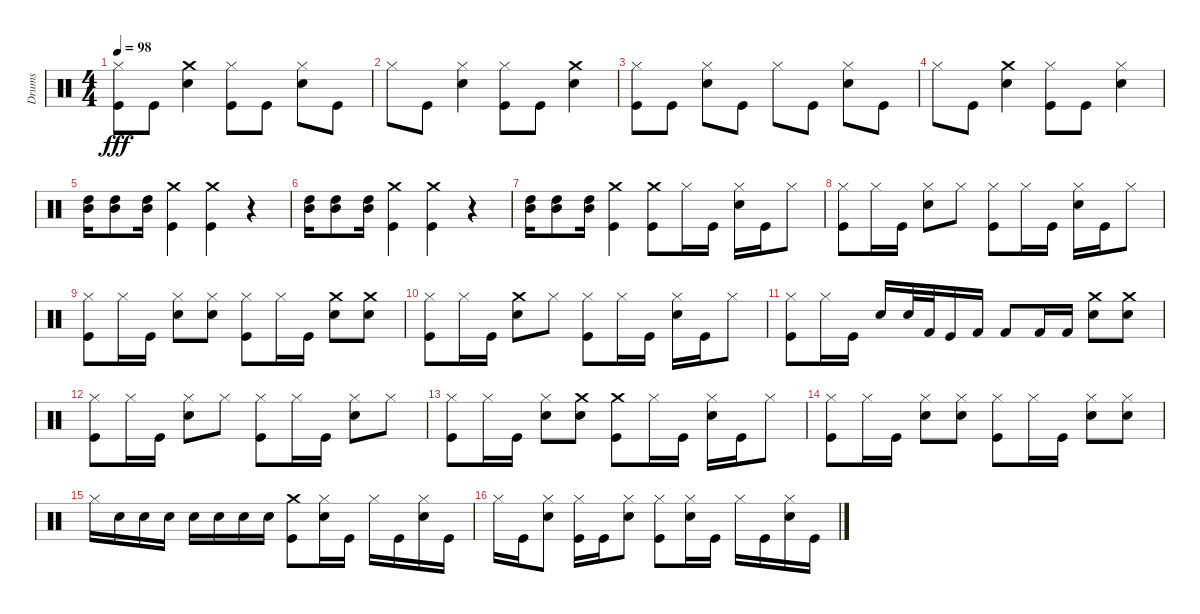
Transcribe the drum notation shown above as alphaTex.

\track ("Drums" "Drums") {instrument percussion}
\staff {score}
\articulation defaults
\ts (4 4)
\tempo 98
\clef neutral
\ks c
("Hi-Hat (closed)" "Kick (hit)").8{dy fff} "Kick (hit)".8 ("Snare (hit) 2" "Crash medium (hit)").4 ("Hi-Hat (closed)" "Kick (hit)").8 "Kick (hit)".8 ("Snare (hit) 2" "Hi-Hat (closed)").8 "Kick (hit)".8 |
"Hi-Hat (closed)".8 "Kick (hit)".8 ("Snare (hit) 2" "Hi-Hat (closed)").4 ("Hi-Hat (closed)" "Kick (hit)").8 "Kick (hit)".8 ("Crash medium (hit)" "Snare (hit) 2").4 |
("Hi-Hat (closed)" "Kick (hit)").8 "Kick (hit)".8 ("Snare (hit) 2" "Hi-Hat (closed)").8 "Kick (hit)".8 "Hi-Hat (closed)".8 "Kick (hit)".8 ("Snare (hit) 2" "Hi-Hat (closed)").8 "Kick (hit)".8 |
"Hi-Hat (closed)".8 "Kick (hit)".8 ("Crash medium (hit)" "Snare (hit) 2").4 ("Hi-Hat (closed)" "Kick (hit)").8 "Kick (hit)".8 ("Snare (hit) 2" "Hi-Hat (closed)").4 |
("High Tom (hit)" "Mid Tom (hit)").16 ("Mid Tom (hit)" "High Tom (hit)").8 ("High Tom (hit)" "Mid Tom (hit)").16 ("Crash medium (hit)" "Kick (hit)").4 ("Crash medium (hit)" "Kick (hit)").4 r.4 |
("High Tom (hit)" "Mid Tom (hit)").16 ("Mid Tom (hit)" "High Tom (hit)").8 ("High Tom (hit)" "Mid Tom (hit)").16 ("Crash medium (hit)" "Kick (hit)").4 ("Crash medium (hit)" "Kick (hit)").4 r.4 |
("Mid Tom (hit)" "High Tom (hit)").16 ("Mid Tom (hit)" "High Tom (hit)").8 ("Mid Tom (hit)" "High Tom (hit)").16 ("Kick (hit)" "Crash medium (hit)").4 ("Crash medium (hit)" "Kick (hit)").8 "Hi-Hat (closed)".16 "Kick (hit)".16 ("Snare (hit) 2" "Hi-Hat (closed)").16 "Kick (hit)".16 "Hi-Hat (closed)".8 |
("Kick (hit)" "Hi-Hat (closed)").8 "Hi-Hat (closed)".16 "Kick (hit)".16 ("Snare (hit) 2" "Hi-Hat (closed)").8 "Hi-Hat (closed)".8 ("Kick (hit)" "Hi-Hat (closed)").8 "Hi-Hat (closed)".16 "Kick (hit)".16 ("Snare (hit) 2" "Hi-Hat (closed)").16 "Kick (hit)".16 "Hi-Hat (closed)".8 |
("Hi-Hat (closed)" "Kick (hit)").8 "Hi-Hat (closed)".16 "Kick (hit)".16 ("Snare (hit) 2" "Hi-Hat (closed)").8 ("Snare (hit) 2" "Hi-Hat (closed)").8 ("Hi-Hat (closed)" "Kick (hit)").8 "Hi-Hat (closed)".16 "Kick (hit)".16 ("Snare (hit) 2" "Crash medium (hit)").8 ("Snare (hit) 2" "Crash medium (hit)").8 |
("Kick (hit)" "Hi-Hat (closed)").8 "Hi-Hat (closed)".16 "Kick (hit)".16 ("Crash medium (hit)" "Snare (hit) 2").8 "Hi-Hat (closed)".8 ("Kick (hit)" "Hi-Hat (closed)").8 "Hi-Hat (closed)".16 "Kick (hit)".16 ("Snare (hit) 2" "Hi-Hat (closed)").16 "Kick (hit)".16 "Hi-Hat (closed)".8 |
("Kick (hit)" "Hi-Hat (closed)").8 "Hi-Hat (closed)".16 "Kick (hit)".16 "Snare (hit) 2".16 "Snare (hit) 2".32 "Kick (hit) 2".32 "Kick (hit)".16 "Kick (hit) 2".16 "Kick (hit) 2".8 "Kick (hit) 2".16 "Kick (hit) 2".16 ("Crash medium (hit)" "Snare (hit) 2").8 ("Crash medium (hit)" "Snare (hit) 2").8 |
("Kick (hit)" "Hi-Hat (closed)").8 "Hi-Hat (closed)".16 "Kick (hit)".16 ("Snare (hit) 2" "Hi-Hat (closed)").8 "Hi-Hat (closed)".8 ("Kick (hit)" "Hi-Hat (closed)").8 "Hi-Hat (closed)".16 "Kick (hit)".16 ("Snare (hit) 2" "Hi-Hat (closed)").8 "Hi-Hat (closed)".8 |
("Hi-Hat (closed)" "Kick (hit)").8 "Hi-Hat (closed)".16 "Kick (hit)".16 ("Snare (hit) 2" "Hi-Hat (closed)").8 ("Crash medium (hit)" "Snare (hit) 2").8 ("Crash medium (hit)" "Kick (hit)").8 "Hi-Hat (closed)".16 "Kick (hit)".16 ("Hi-Hat (closed)" "Snare (hit) 2").16 "Kick (hit)".16 "Hi-Hat (closed)".8 |
("Hi-Hat (closed)" "Kick (hit)").8 "Hi-Hat (closed)".16 "Kick (hit)".16 ("Snare (hit) 2" "Hi-Hat (closed)").8 ("Snare (hit) 2" "Hi-Hat (closed)").8 ("Hi-Hat (closed)" "Kick (hit)").8 "Hi-Hat (closed)".16 "Kick (hit)".16 ("Snare (hit) 2" "Hi-Hat (closed)").8 ("Snare (hit) 2" "Hi-Hat (closed)").8 |
"Hi-Hat (closed)".16 "Snare (hit) 2".16 "Snare (hit) 2".16 "Snare (hit) 2".16 "Snare (hit) 2".16 "Snare (hit) 2".16 "Snare (hit) 2".16 "Snare (hit) 2".16 ("Crash medium (hit)" "Kick (hit)").8 ("Snare (hit) 2" "Hi-Hat (closed)").16 "Kick (hit)".16 "Hi-Hat (closed)".16 "Kick (hit)".16 ("Snare (hit) 2" "Hi-Hat (closed)").16 "Kick (hit)".16 |
"Hi-Hat (closed)".16 "Kick (hit)".16 ("Snare (hit) 2" "Hi-Hat (closed)").8 ("Kick (hit)" "Hi-Hat (closed)").16 "Kick (hit)".16 ("Snare (hit) 2" "Hi-Hat (closed)").8 ("Kick (hit)" "Hi-Hat (closed)").8 ("Snare (hit) 2" "Hi-Hat (closed)").16 "Kick (hit)".16 "Hi-Hat (closed)".16 "Kick (hit)".16 ("Snare (hit) 2" "Hi-Hat (closed)").16 "Kick (hit)".16
